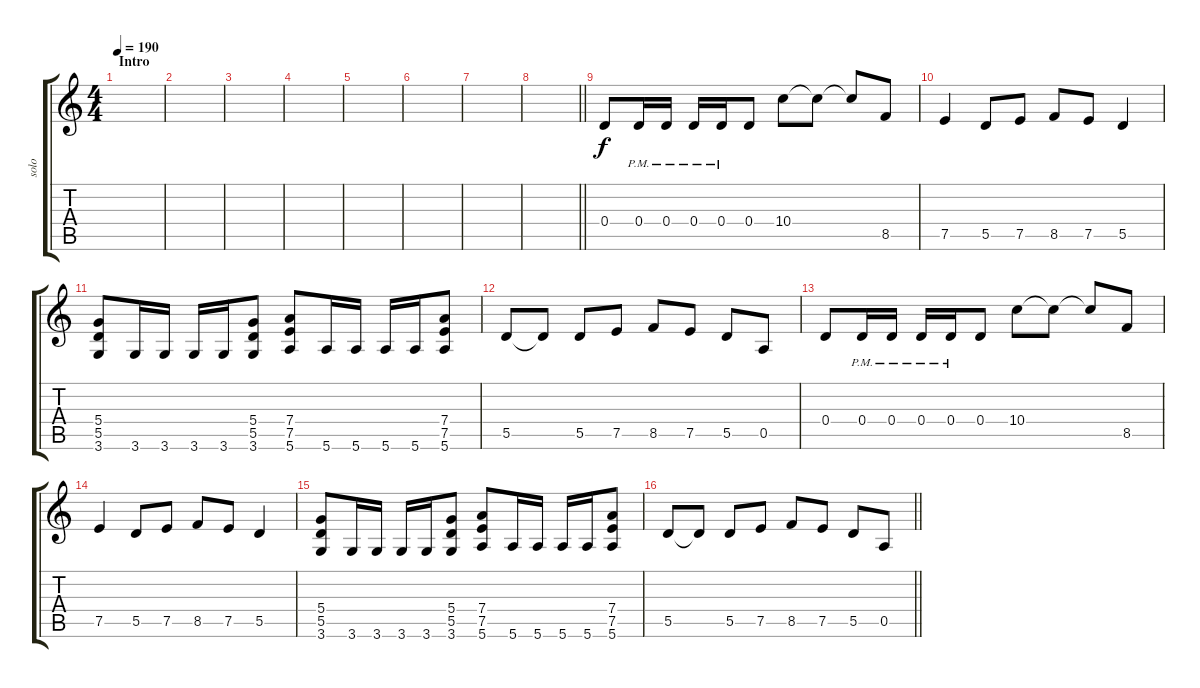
\track ("solo" "solo") {instrument distortionguitar}
\staff {score tabs}
\tuning (E4 B3 G3 D3 A2 E2) {hide}
\ts (4 4)
\section ("" "Intro")
\tempo 190
\clef g2
\ks c
|
|
|
|
|
|
|
\barLineRight lightlight
|
\section ("" "")
0.4.8{volume 16} 0.4{pm}.16 0.4{pm}.16 0.4{pm}.16 0.4{pm}.16 0.4.8 10.4.8 10.4{t}.8 10.4{t}.8 8.5.8 |
7.5.4 5.5.8 7.5.8 8.5.8 7.5.8 5.5.4 |
(5.4 5.5 3.6).8 3.6.16 3.6.16 3.6.16 3.6.16 (5.4 5.5 3.6).8 (7.4 7.5 5.6).8 5.6.16 5.6.16 5.6.16 5.6.16 (7.4 7.5 5.6).8 |
5.5.8 5.5{t}.8 5.5.8 7.5.8 8.5.8 7.5.8 5.5.8 0.5.8 |
0.4.8 0.4{pm}.16 0.4{pm}.16 0.4{pm}.16 0.4{pm}.16 0.4.8 10.4.8 10.4{t}.8 10.4{t}.8 8.5.8 |
7.5.4 5.5.8 7.5.8 8.5.8 7.5.8 5.5.4 |
(5.4 5.5 3.6).8 3.6.16 3.6.16 3.6.16 3.6.16 (5.4 5.5 3.6).8 (7.4 7.5 5.6).8 5.6.16 5.6.16 5.6.16 5.6.16 (7.4 7.5 5.6).8 |
\barLineRight lightlight
5.5.8 5.5{t}.8 5.5.8 7.5.8 8.5.8 7.5.8 5.5.8 0.5.8
